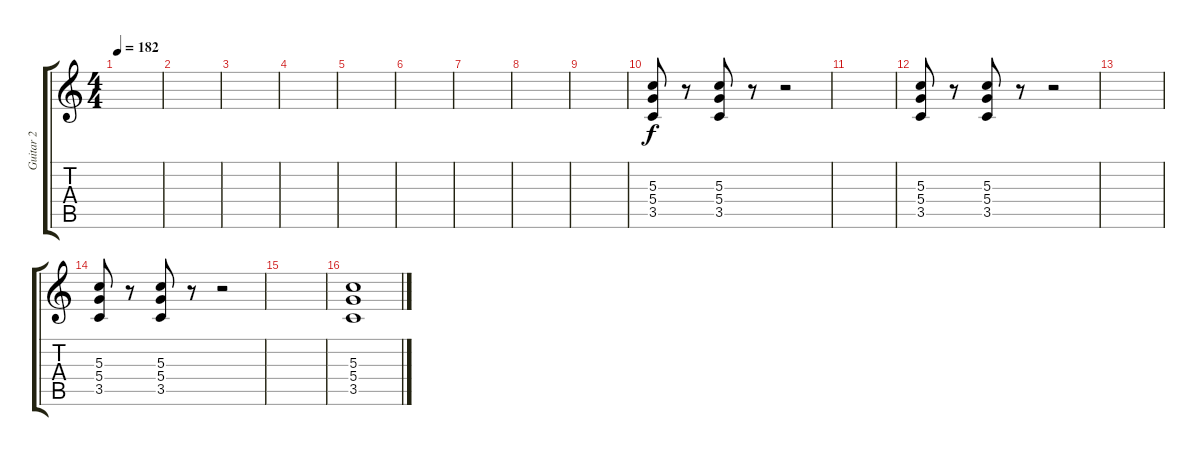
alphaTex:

\track ("Guitar 2" "Guitar 2") {instrument overdrivenguitar}
\staff {score tabs}
\tuning (E4 B3 G3 D3 A2 D2) {hide}
\ts (4 4)
\tempo 182
\clef g2
\ks c
|
|
|
|
|
|
|
|
|
(5.3 5.4 3.5).8 r.8 (5.3 5.4 3.5).8 r.8 r.2 |
|
(5.3 5.4 3.5).8 r.8 (5.3 5.4 3.5).8 r.8 r.2 |
|
(5.3 5.4 3.5).8 r.8 (5.3 5.4 3.5).8 r.8 r.2 |
|
(5.3 5.4 3.5).1
